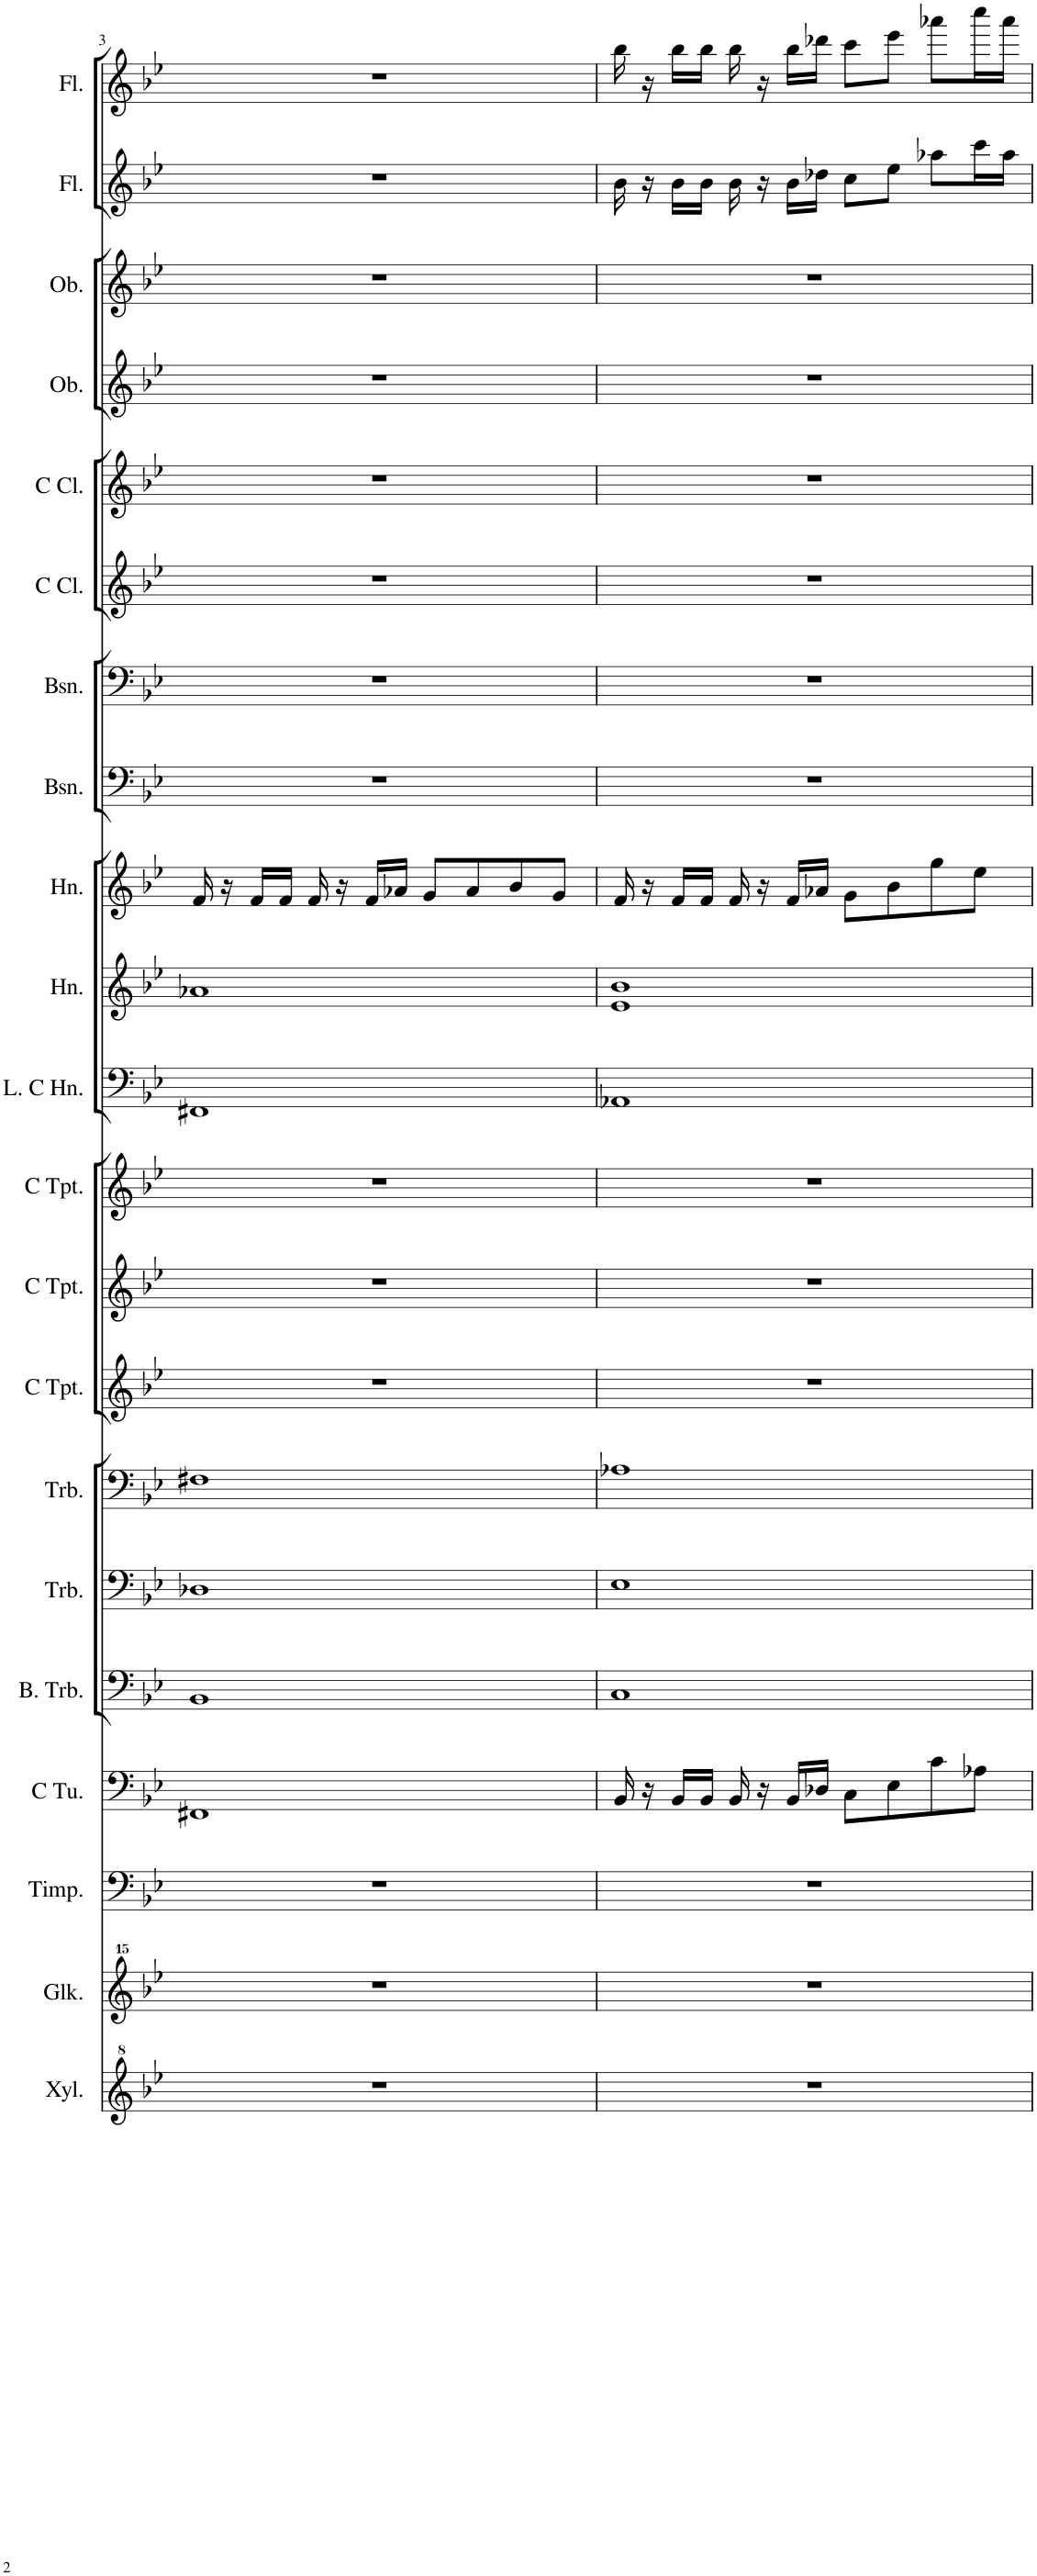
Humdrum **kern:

**kern	**kern	**kern	**kern	**kern	**kern	**kern	**kern	**kern	**kern	**kern	**kern	**kern	**kern	**kern	**kern	**kern	**kern	**kern	**kern	**kern
*part21	*part20	*part19	*part18	*part17	*part16	*part15	*part14	*part13	*part12	*part11	*part10	*part9	*part8	*part7	*part6	*part5	*part4	*part3	*part2	*part1
*staff21	*staff20	*staff19	*staff18	*staff17	*staff16	*staff15	*staff14	*staff13	*staff12	*staff11	*staff10	*staff9	*staff8	*staff7	*staff6	*staff5	*staff4	*staff3	*staff2	*staff1
*I"Xylophone	*I"Glockenspiel	*I"Timpani	*I"C Tuba	*I"Bass Trombone	*I"Trombone	*I"Trombone	*I"C Trumpet	*I"C Trumpet	*I"C Trumpet	*I"Low C Horn	*I"Horn	*I"Horn	*I"Basson	*I"Basson	*I"C Clarinet	*I"C Clarinet	*I"Oboe	*I"Oboe	*I"Flute	*I"Flute
*I'Xyl.	*I'Glk.	*I'Timp.	*I'C Tu.	*I'B. Trb.	*I'Trb.	*I'Trb.	*I'C Tpt.	*I'C Tpt.	*I'C Tpt.	*I'L. C Hn.	*I'Hn.	*I'Hn.	*I'Bsn.	*I'Bsn.	*I'C Cl.	*I'C Cl.	*I'Ob.	*I'Ob.	*I'Fl.	*I'Fl.
!!LO:PB:g=z
*clefG^2	*clefG^^2	*clefF4	*clefF4	*clefF4	*clefF4	*clefF4	*clefG2	*clefG2	*clefG2	*clefF4	*clefG2	*clefG2	*clefF4	*clefF4	*clefG2	*clefG2	*clefG2	*clefG2	*clefG2	*clefG2
*	*	*	*	*	*	*	*Trd1c2	*Trd1c2	*Trd1c2	*Trd4c7	*Trd4c7	*Trd4c7	*	*	*Trd1c2	*Trd1c2	*	*	*	*
*k[b-e-]	*k[b-e-]	*k[b-e-]	*k[b-e-]	*k[b-e-]	*k[b-e-]	*k[b-e-]	*k[b-e-]	*k[b-e-]	*k[b-e-]	*k[b-e-]	*k[b-e-]	*k[b-e-]	*k[b-e-]	*k[b-e-]	*k[b-e-]	*k[b-e-]	*k[b-e-]	*k[b-e-]	*k[b-e-]	*k[b-e-]
*M4/4	*M4/4	*M4/4	*M4/4	*M4/4	*M4/4	*M4/4	*M4/4	*M4/4	*M4/4	*M4/4	*M4/4	*M4/4	*M4/4	*M4/4	*M4/4	*M4/4	*M4/4	*M4/4	*M4/4	*M4/4
=3	=3	=3	=3	=3	=3	=3	=3	=3	=3	=3	=3	=3	=3	=3	=3	=3	=3	=3	=3	=3
1r	1r	1r	1FF#X	1BB-	1D-X	1F#X	1r	1r	1r	1FF#X	1a-X	16f/	1r	1r	1r	1r	1r	1r	1r	1r
.	.	.	.	.	.	.	.	.	.	.	.	16r	.	.	.	.	.	.	.	.
.	.	.	.	.	.	.	.	.	.	.	.	16f/LL	.	.	.	.	.	.	.	.
.	.	.	.	.	.	.	.	.	.	.	.	16f/JJ	.	.	.	.	.	.	.	.
.	.	.	.	.	.	.	.	.	.	.	.	16f/	.	.	.	.	.	.	.	.
.	.	.	.	.	.	.	.	.	.	.	.	16r	.	.	.	.	.	.	.	.
.	.	.	.	.	.	.	.	.	.	.	.	16f/LL	.	.	.	.	.	.	.	.
.	.	.	.	.	.	.	.	.	.	.	.	16a-X/JJ	.	.	.	.	.	.	.	.
.	.	.	.	.	.	.	.	.	.	.	.	8g/L	.	.	.	.	.	.	.	.
.	.	.	.	.	.	.	.	.	.	.	.	8a-/	.	.	.	.	.	.	.	.
.	.	.	.	.	.	.	.	.	.	.	.	8b-/	.	.	.	.	.	.	.	.
.	.	.	.	.	.	.	.	.	.	.	.	8g/J	.	.	.	.	.	.	.	.
=4	=4	=4	=4	=4	=4	=4	=4	=4	=4	=4	=4	=4	=4	=4	=4	=4	=4	=4	=4	=4
1r	1r	1r	16BB-/	1C	1E-	1A-X	1r	1r	1r	1AA-X	1e- 1b-	16f/	1r	1r	1r	1r	1r	1r	16b-\	16bb-\
.	.	.	16r	.	.	.	.	.	.	.	.	16r	.	.	.	.	.	.	16r	16r
.	.	.	16BB-/LL	.	.	.	.	.	.	.	.	16f/LL	.	.	.	.	.	.	16b-\LL	16bb-\LL
.	.	.	16BB-/JJ	.	.	.	.	.	.	.	.	16f/JJ	.	.	.	.	.	.	16b-\JJ	16bb-\JJ
.	.	.	16BB-/	.	.	.	.	.	.	.	.	16f/	.	.	.	.	.	.	16b-\	16bb-\
.	.	.	16r	.	.	.	.	.	.	.	.	16r	.	.	.	.	.	.	16r	16r
.	.	.	16BB-/LL	.	.	.	.	.	.	.	.	16f/LL	.	.	.	.	.	.	16b-\LL	16bb-\LL
.	.	.	16D-X/JJ	.	.	.	.	.	.	.	.	16a-X/JJ	.	.	.	.	.	.	16dd-X\JJ	16ddd-X\JJ
.	.	.	8C\L	.	.	.	.	.	.	.	.	8g\L	.	.	.	.	.	.	8cc\L	8ccc\L
.	.	.	8E-\	.	.	.	.	.	.	.	.	8b-\	.	.	.	.	.	.	8ee-\J	8eee-\J
.	.	.	8c\	.	.	.	.	.	.	.	.	8gg\	.	.	.	.	.	.	8aa-X\L	8aaa-X\L
.	.	.	8A-X\J	.	.	.	.	.	.	.	.	8ee-\J	.	.	.	.	.	.	16ccc\L	16cccc\L
.	.	.	.	.	.	.	.	.	.	.	.	.	.	.	.	.	.	.	16aa-\JJ	16aaa-\JJ
=	=	=	=	=	=	=	=	=	=	=	=	=	=	=	=	=	=	=	=	=
*-	*-	*-	*-	*-	*-	*-	*-	*-	*-	*-	*-	*-	*-	*-	*-	*-	*-	*-	*-	*-
